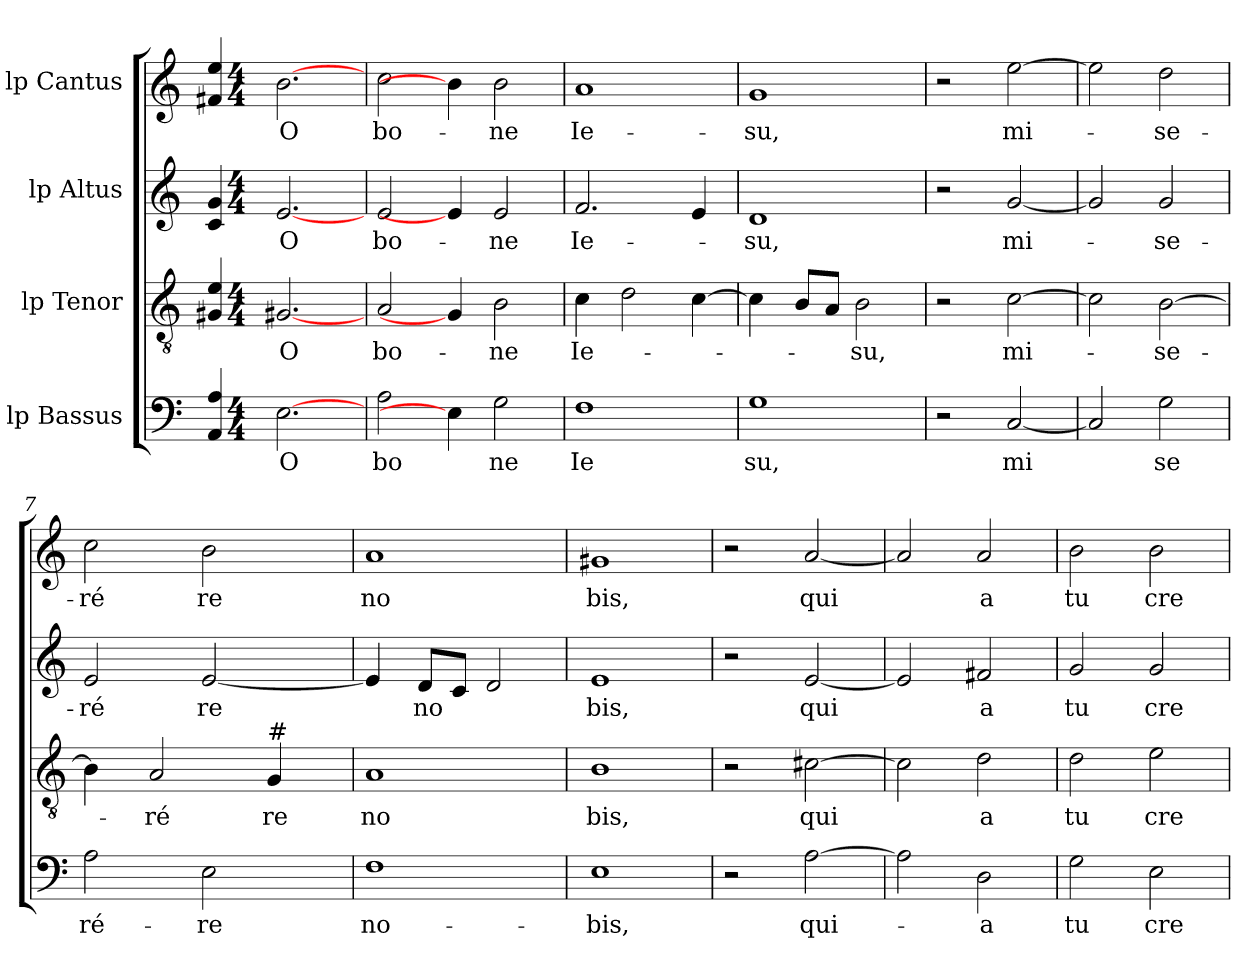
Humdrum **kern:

**kern	**text	**kern	**text	**kern	**text	**kern	**text
*part4	*part4	*part3	*part3	*part2	*part2	*part1	*part1
*staff4	*staff4	*staff3	*staff3	*staff2	*staff2	*staff1	*staff1
*I"lp Bassus	*	*I"lp Tenor	*	*I"lp Altus	*	*I"lp Cantus	*
!!LO:PB:g=z
*stria5	*	*stria5	*	*stria5	*	*stria5	*
*clefF4	*	*clefGv2	*	*clefG2	*	*clefG2	*
=1	=1	=1	=1	=1	=1	=1	=1
4A/ 4AA/	.	4e/ 4G#X/	.	4g/ 4c/	.	4ee/ 4f#X/	.
*M4/4	*	*M4/4	*	*M4/4	*	*M4/4	*
*met(c)	*	*met(c)	*	*met(c)	*	*met(c)	*
!	!LO:LY:b:cj	!	!LO:LY:b:cj	!	!LO:LY:b:cj	!	!LO:LY:b:cj
[2.E	O	[2.G#X	O	[2.e	O	[2.b	O
=2	=2	=2	=2	=2	=2	=2	=2
!	!LO:LY:b:cj	!	!LO:LY:b:cj	!	!LO:LY:b:cj	!	!LO:LY:b:cj
2A\	bo	2A/	bo-	2e/	bo-	2cc\	bo-
4E]	.	4G#]	.	4e]	.	4b]	.
!	!LO:LY:b:cj	!	!LO:LY:b:cj	!	!LO:LY:b:cj	!	!LO:LY:b:cj
2G\	ne	2B\	-ne	2e/	-ne	2b\	-ne
=3	=3	=3	=3	=3	=3	=3	=3
!	!LO:LY:b:cj	!	!LO:LY:b:cj	!	!LO:LY:b:cj	!	!LO:LY:b:cj
1F	Ie	4c\	Ie-	2.f/	Ie-	1a	Ie-
.	.	2d\	.	.	.	.	.
.	.	[>4c\	.	4e/	.	.	.
=4	=4	=4	=4	=4	=4	=4	=4
!	!LO:LY:b:cj	!	!	!	!LO:LY:b:cj	!	!LO:LY:b:cj
1G	su,	4c\]	.	1d	-su,	1g	-su,
.	.	8B/L	.	.	.	.	.
.	.	8A/J	.	.	.	.	.
!	!	!	!LO:LY:b:cj	!	!	!	!
.	.	2B\	-su,	.	.	.	.
=5	=5	=5	=5	=5	=5	=5	=5
2r	.	2r	.	2r	.	2r	.
!	!LO:LY:b:cj	!	!LO:LY:b:cj	!	!LO:LY:b:cj	!	!LO:LY:b:cj
[<2C/	mi	[>2c\	mi-	[<2g/	mi-	[>2ee\	mi-
=6	=6	=6	=6	=6	=6	=6	=6
2C/]	.	2c\]	.	2g/]	.	2ee\]	.
!	!LO:LY:b:cj	!	!LO:LY:b:cj	!	!LO:LY:b:cj	!	!LO:LY:b:cj
2G\	se	[>2B\	-se-	2g/	-se-	2dd\	-se-
!!LO:LB:g=z
=7	=7	=7	=7	=7	=7	=7	=7
!	!LO:LY:b:cj	!	!	!	!LO:LY:b:cj	!	!LO:LY:b:cj
*	*	*^	*	*	*	*	*
2A\	ré-	4B\]	32.ryy	.	2e/	-ré	2cc\	-ré
.	.	.	2ryy	.	.	.	.	.
!	!	!	!	!LO:LY:b:cj	!	!	!	!
.	.	2A/	.	-ré	.	.	.	.
!	!LO:LY:b:cj	!	!	!	!	!LO:LY:b:cj	!	!LO:LY:b:cj
2E\	-re	.	.	.	[<2e/	re	2b\	re
.	.	.	4ryy	.	.	.	.	.
!	!	!LO:TX:a:t=#	!	!	!	!	!	!
!	!	!	!	!LO:LY:b:cj	!	!	!	!
.	.	4G/	.	re	.	.	.	.
.	.	.	8ryy	.	.	.	.	.
.	.	.	16ryy	.	.	.	.	.
.	.	.	64ryy	.	.	.	.	.
=8	=8	=8	=8	=8	=8	=8	=8	=8
!	!LO:LY:b:cj	!	!	!LO:LY:b:cj	!	!	!	!LO:LY:b:cj
*	*	*v	*v	*	*	*	*	*
1F	no-	1A	no	4e/]	.	1a	no
!	!	!	!	!	!LO:LY:b:cj	!	!
.	.	.	.	8d/L	no	.	.
.	.	.	.	8c/J	.	.	.
.	.	.	.	2d/	.	.	.
=9	=9	=9	=9	=9	=9	=9	=9
!	!LO:LY:b:cj	!	!LO:LY:b:cj	!	!LO:LY:b:cj	!	!LO:LY:b:cj
1E	-bis,	1B	bis,	1e	bis,	1g#X	bis,
=10	=10	=10	=10	=10	=10	=10	=10
2r	.	2r	.	2r	.	2r	.
!	!LO:LY:b:cj	!	!LO:LY:b:cj	!	!LO:LY:b:cj	!	!LO:LY:b:cj
[>2A\	qui-	[>2c#X\	qui	[<2e/	qui	[<2a/	qui
=11	=11	=11	=11	=11	=11	=11	=11
2A\]	.	2c#\]	.	2e/]	.	2a/]	.
!	!LO:LY:b:cj	!	!LO:LY:b:cj	!	!LO:LY:b:cj	!	!LO:LY:b:cj
2D\	-a	2d\	a	2f#X/	a	2a/	a
=12	=12	=12	=12	=12	=12	=12	=12
!	!LO:LY:b:cj	!	!LO:LY:b:cj	!	!LO:LY:b:cj	!	!LO:LY:b:cj
2G\	tu	2d\	tu	2g/	tu	2b\	tu
!	!LO:LY:b:cj	!	!LO:LY:b:cj	!	!LO:LY:b:cj	!	!LO:LY:b:cj
2E\	cre-	2e\	cre	2g/	cre	2b\	cre
=	=	=	=	=	=	=	=
*-	*-	*-	*-	*-	*-	*-	*-
